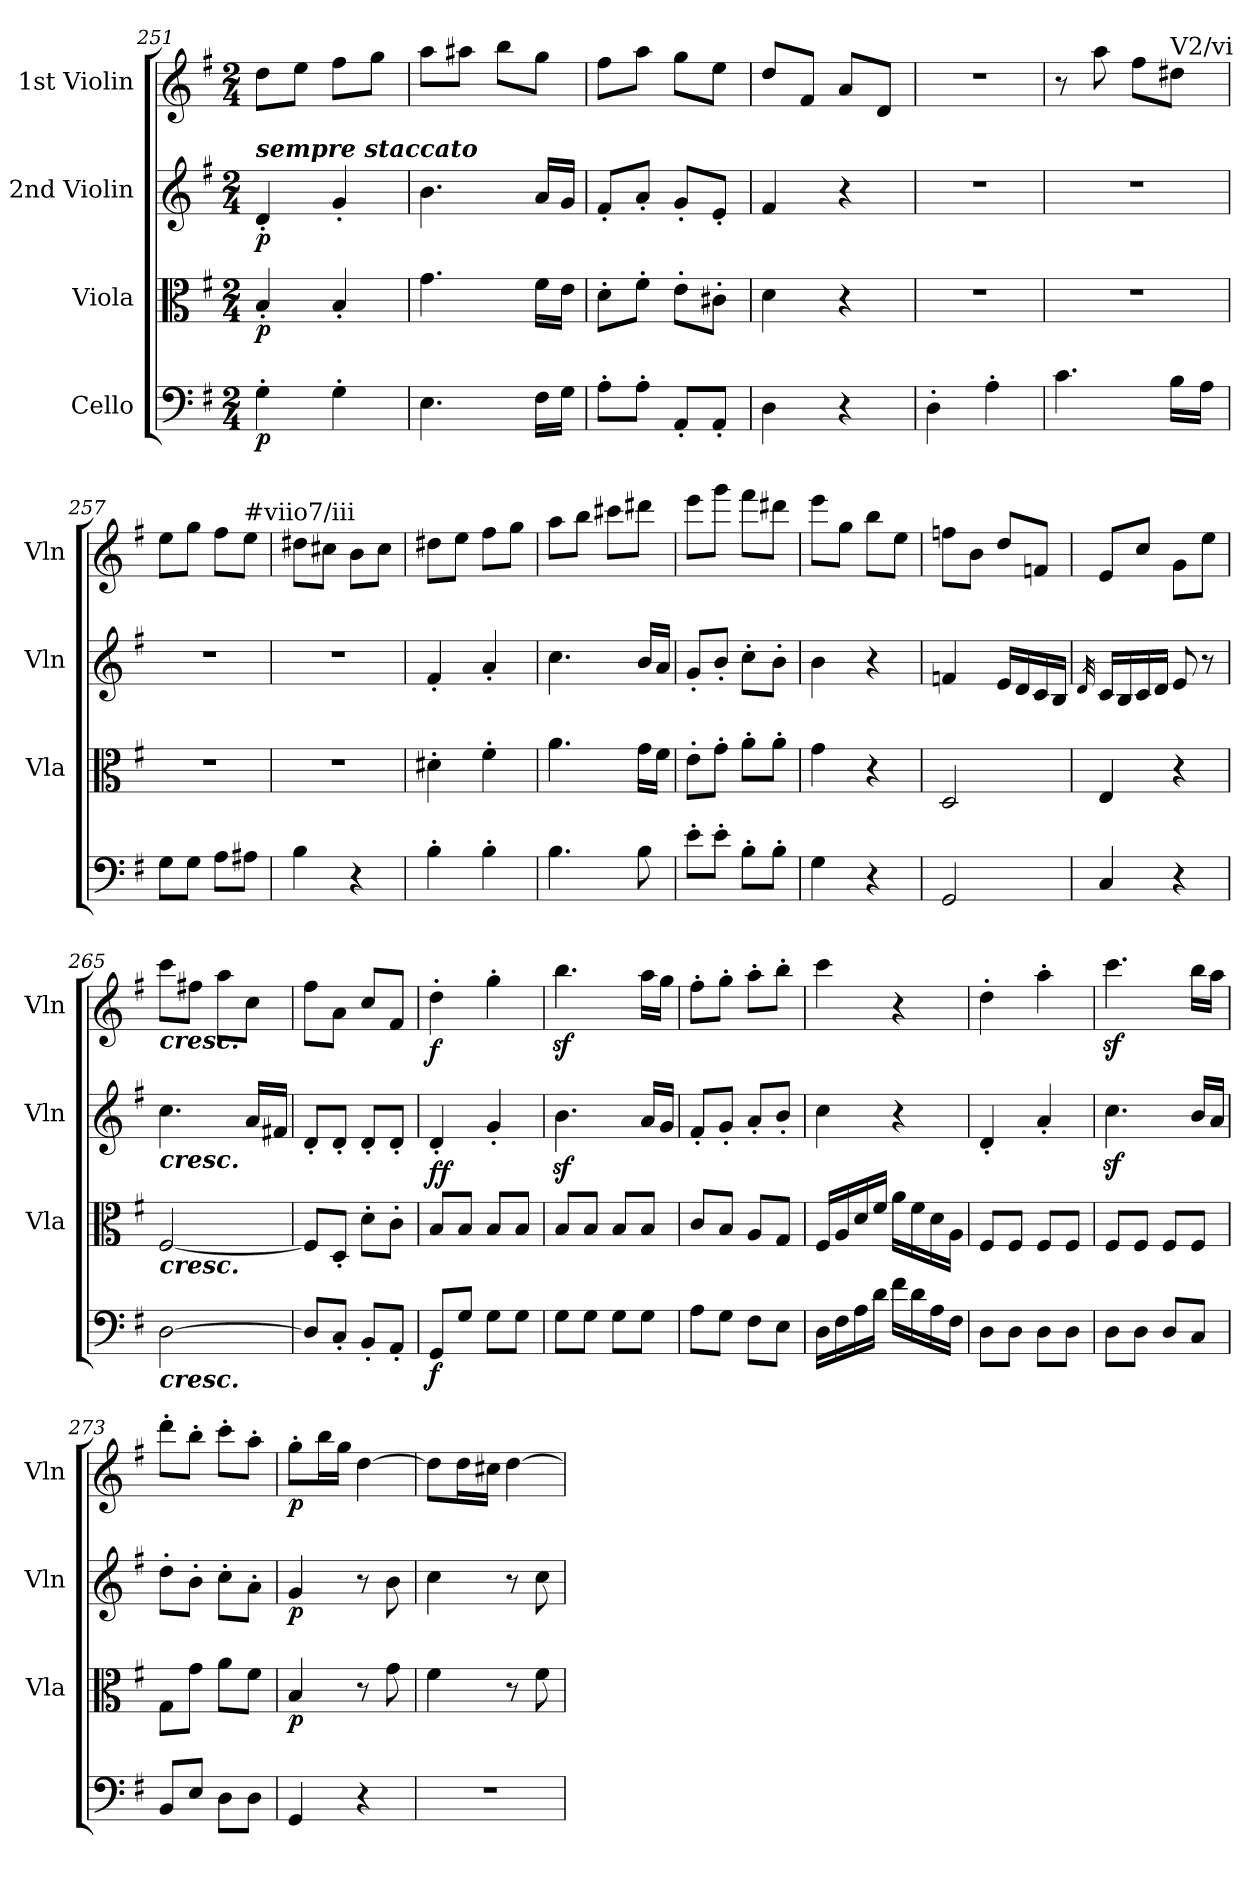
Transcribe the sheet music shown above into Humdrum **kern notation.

**kern	**dynam	**kern	**dynam	**kern	**dynam	**kern	**dynam
*part4	*part4	*part3	*part3	*part2	*part2	*part1	*part1
*staff4	*staff4	*staff3	*staff3	*staff2	*staff2	*staff1	*staff1
*I"Cello	*	*I"Viola	*	*I"2nd Violin	*	*I"1st Violin	*
*	*	*I'Vla	*	*I'Vln	*	*I'Vln	*
*clefF4	*	*clefC3	*	*clefG2	*	*clefG2	*
*k[f#]	*	*k[f#]	*	*k[f#]	*	*k[f#]	*
*G:	*	*G:	*	*G:	*	*G:	*
*M2/4	*	*M2/4	*	*M2/4	*	*M2/4	*
=251	=251	=251	=251	=251	=251	=251	=251
!	!	!	!	!LO:TX:a:Bi:t=sempre staccato	!	!	!
!	!LO:DY:b	!	!LO:DY:b	!	!LO:DY:b	!	!
4G'\	p	4B'/	p	4d'/	p	8dd\L	.
.	.	.	.	.	.	8ee\J	.
4G'\	.	4B'/	.	4g'/	.	8ff#\L	.
.	.	.	.	.	.	8gg\J	.
!!LO:PB:g=z
=252	=252	=252	=252	=252	=252	=252	=252
4.E\	.	4.g\	.	4.b\	.	8aa\L	.
.	.	.	.	.	.	8aa#X\J	.
.	.	.	.	.	.	8bb\L	.
16F#\LL	.	16f#\LL	.	16a/LL	.	8gg\J	.
16G\JJ	.	16e\JJ	.	16g/JJ	.	.	.
=253	=253	=253	=253	=253	=253	=253	=253
8A'\L	.	8d'\L	.	8f#'/L	.	8ff#\L	.
8A'\J	.	8f#'\J	.	8a'/J	.	8aa\J	.
8AA'/L	.	8e'\L	.	8g'/L	.	8gg\L	.
8AA'/J	.	8c#X'\J	.	8e'/J	.	8ee\J	.
=254	=254	=254	=254	=254	=254	=254	=254
4D\	.	4d\	.	4f#/	.	8dd/L	.
.	.	.	.	.	.	8f#/J	.
4r	.	4r	.	4r	.	8a/L	.
.	.	.	.	.	.	8d/J	.
=255	=255	=255	=255	=255	=255	=255	=255
4D'\	.	2r	.	2r	.	2r	.
4A'\	.	.	.	.	.	.	.
=256	=256	=256	=256	=256	=256	=256	=256
4.c\	.	2r	.	2r	.	8r	.
.	.	.	.	.	.	8aa\	.
.	.	.	.	.	.	8ff#\L	.
!	!	!	!	!	!	!LO:TX:a:t=V2/vi	!
16B\LL	.	.	.	.	.	8dd#X\J	.
16A\JJ	.	.	.	.	.	.	.
=257	=257	=257	=257	=257	=257	=257	=257
8G\L	.	2r	.	2r	.	8ee\L	.
8G\J	.	.	.	.	.	8gg\J	.
8A\L	.	.	.	.	.	8ff#\L	.
!	!	!	!	!	!	!LO:TX:a:t=#viio7/iii	!
8A#X\J	.	.	.	.	.	8ee\J	.
!!LO:PB:g=z
=258	=258	=258	=258	=258	=258	=258	=258
4B\	.	2r	.	2r	.	8dd#X\L	.
.	.	.	.	.	.	8cc#X\J	.
4r	.	.	.	.	.	8b\L	.
.	.	.	.	.	.	8cc#\J	.
=259	=259	=259	=259	=259	=259	=259	=259
4B'\	.	4d#X'\	.	4f#'/	.	8dd#X\L	.
.	.	.	.	.	.	8ee\J	.
4B'\	.	4f#'\	.	4a'/	.	8ff#\L	.
.	.	.	.	.	.	8gg\J	.
=260	=260	=260	=260	=260	=260	=260	=260
4.B\	.	4.a\	.	4.cc\	.	8aa\L	.
.	.	.	.	.	.	8bb\J	.
.	.	.	.	.	.	8ccc#X\L	.
8B\	.	16g\LL	.	16b/LL	.	8ddd#X\J	.
.	.	16f#\JJ	.	16a/JJ	.	.	.
=261	=261	=261	=261	=261	=261	=261	=261
8e'\L	.	8e'\L	.	8g'/L	.	8eee\L	.
8e'\J	.	8g'\J	.	8b'/J	.	8ggg\J	.
8B'\L	.	8a'\L	.	8cc'\L	.	8fff#\L	.
8B'\J	.	8a'\J	.	8b'\J	.	8ddd#X\J	.
=262	=262	=262	=262	=262	=262	=262	=262
4G\	.	4g\	.	4b\	.	8eee\L	.
.	.	.	.	.	.	8gg\J	.
4r	.	4r	.	4r	.	8bb\L	.
.	.	.	.	.	.	8ee\J	.
=263	=263	=263	=263	=263	=263	=263	=263
2GG/	.	2D/	.	4fn/	.	8ffn\L	.
.	.	.	.	.	.	8b\J	.
.	.	.	.	16e/LL	.	8dd/L	.
.	.	.	.	16d/	.	.	.
.	.	.	.	16c/	.	8fn/J	.
.	.	.	.	16B/JJ	.	.	.
!!LO:LB:g=z
=264	=264	=264	=264	=264	=264	=264	=264
.	.	.	.	32qd/	.	.	.
4C/	.	4E/	.	16c/LL	.	8e/L	.
.	.	.	.	16B/	.	.	.
.	.	.	.	16c/	.	8cc/J	.
.	.	.	.	16d/JJ	.	.	.
4r	.	4r	.	8e/	.	8g\L	.
.	.	.	.	8r	.	8ee\J	.
=265	=265	=265	=265	=265	=265	=265	=265
!	!	!	!	!	!	!LO:TX:b:Bi:t=cresc.	!
!	!	!	!	!LO:TX:b:Bi:t=cresc.	!	!	!
!	!	!LO:TX:b:Bi:t=cresc.	!	!	!	!	!
!LO:TX:b:Bi:t=cresc.	!	!	!	!	!	!	!
[2D\	.	[2F#/	.	4.cc\	.	8ccc\L	.
.	.	.	.	.	.	8ff#X\J	.
.	.	.	.	.	.	8aa\L	.
.	.	.	.	16a/LL	.	8cc\J	.
.	.	.	.	16f#X/JJ	.	.	.
=266	=266	=266	=266	=266	=266	=266	=266
8D/L]	.	8F#/L]	.	8d'/L	.	8ff#\L	.
8C'/J	.	8D'/J	.	8d'/J	.	8a\J	.
8BB'/L	.	8d'\L	.	8d'/L	.	8cc/L	.
8AA'/J	.	8c'\J	.	8d'/J	.	8f#/J	.
=267	=267	=267	=267	=267	=267	=267	=267
!	!LO:DY:b	!	!LO:DY:b	!	!	!	!
!	!	!	!LO:DY:n=1:a	!	!	!	!LO:DY:b
8GG/L	f	8B/L	f f	4d'/	.	4dd'\	f
8G/J	.	8B/J	.	.	.	.	.
8G\L	.	8B/L	.	4g'/	.	4gg'\	.
8G\J	.	8B/J	.	.	.	.	.
=268	=268	=268	=268	=268	=268	=268	=268
8G\L	.	8B/L	.	4.bz<\	.	4.bbz<\	.
8G\J	.	8B/J	.	.	.	.	.
8G\L	.	8B/L	.	.	.	.	.
8G\J	.	8B/J	.	16a/LL	.	16aa\LL	.
.	.	.	.	16g/JJ	.	16gg\JJ	.
=269	=269	=269	=269	=269	=269	=269	=269
8A\L	.	8c/L	.	8f#'/L	.	8ff#'\L	.
8G\J	.	8B/J	.	8g'/J	.	8gg'\J	.
8F#\L	.	8A/L	.	8a'/L	.	8aa'\L	.
8E\J	.	8G/J	.	8b'/J	.	8bb'\J	.
!!LO:PB:g=z
=270	=270	=270	=270	=270	=270	=270	=270
16D\LL	.	16F#/LL	.	4cc\	.	4ccc\	.
16F#\	.	16A/	.	.	.	.	.
16A\	.	16d/	.	.	.	.	.
16d\JJ	.	16f#/JJ	.	.	.	.	.
16f#\LL	.	16a\LL	.	4r	.	4r	.
16d\	.	16f#\	.	.	.	.	.
16A\	.	16d\	.	.	.	.	.
16F#\JJ	.	16A\JJ	.	.	.	.	.
=271	=271	=271	=271	=271	=271	=271	=271
8D\L	.	8F#/L	.	4d'/	.	4dd'\	.
8D\J	.	8F#/J	.	.	.	.	.
8D\L	.	8F#/L	.	4a'/	.	4aa'\	.
8D\J	.	8F#/J	.	.	.	.	.
=272	=272	=272	=272	=272	=272	=272	=272
8D\L	.	8F#/L	.	4.ccz<\	.	4.cccz<\	.
8D\J	.	8F#/J	.	.	.	.	.
8D/L	.	8F#/L	.	.	.	.	.
8C/J	.	8F#/J	.	16b/LL	.	16bb\LL	.
.	.	.	.	16a/JJ	.	16aa\JJ	.
=273	=273	=273	=273	=273	=273	=273	=273
8BB/L	.	8G\L	.	8dd'\L	.	8ddd'\L	.
8E/J	.	8g\J	.	8b'\J	.	8bb'\J	.
8D\L	.	8a\L	.	8cc'\L	.	8ccc'\L	.
8D\J	.	8f#\J	.	8a'\J	.	8aa'\J	.
=274	=274	=274	=274	=274	=274	=274	=274
!	!	!	!LO:DY:b	!	!LO:DY:b	!	!LO:DY:b
4GG/	.	4B/	p	4g/	p	8gg'\L	p
.	.	.	.	.	.	16bb\L	.
.	.	.	.	.	.	16gg\JJ	.
4r	.	8r	.	8r	.	[4dd\	.
.	.	8g\	.	8b\	.	.	.
=275	=275	=275	=275	=275	=275	=275	=275
2r	.	4f#\	.	4cc\	.	8dd\L]	.
.	.	.	.	.	.	16dd\L	.
.	.	.	.	.	.	16cc#X\JJ	.
.	.	8r	.	8r	.	[4dd\	.
.	.	8f#\	.	8cc\	.	.	.
=	=	=	=	=	=	=	=
*-	*-	*-	*-	*-	*-	*-	*-
